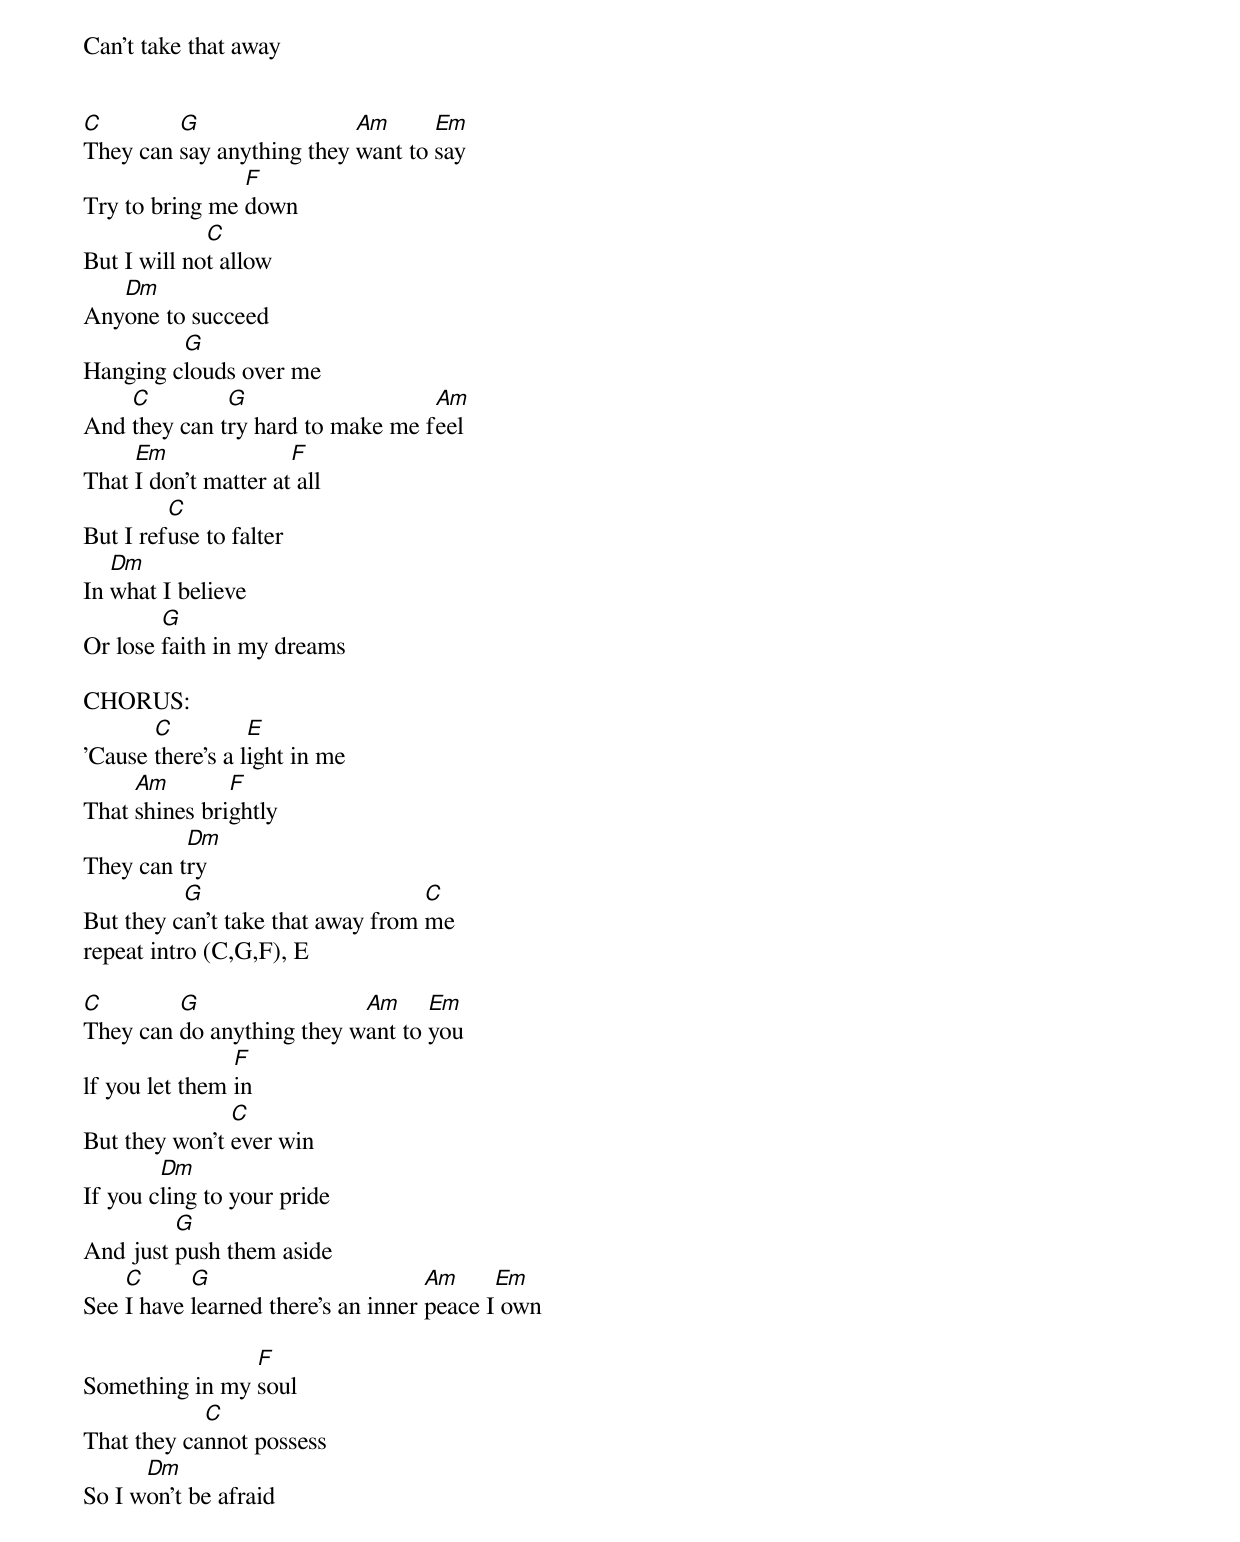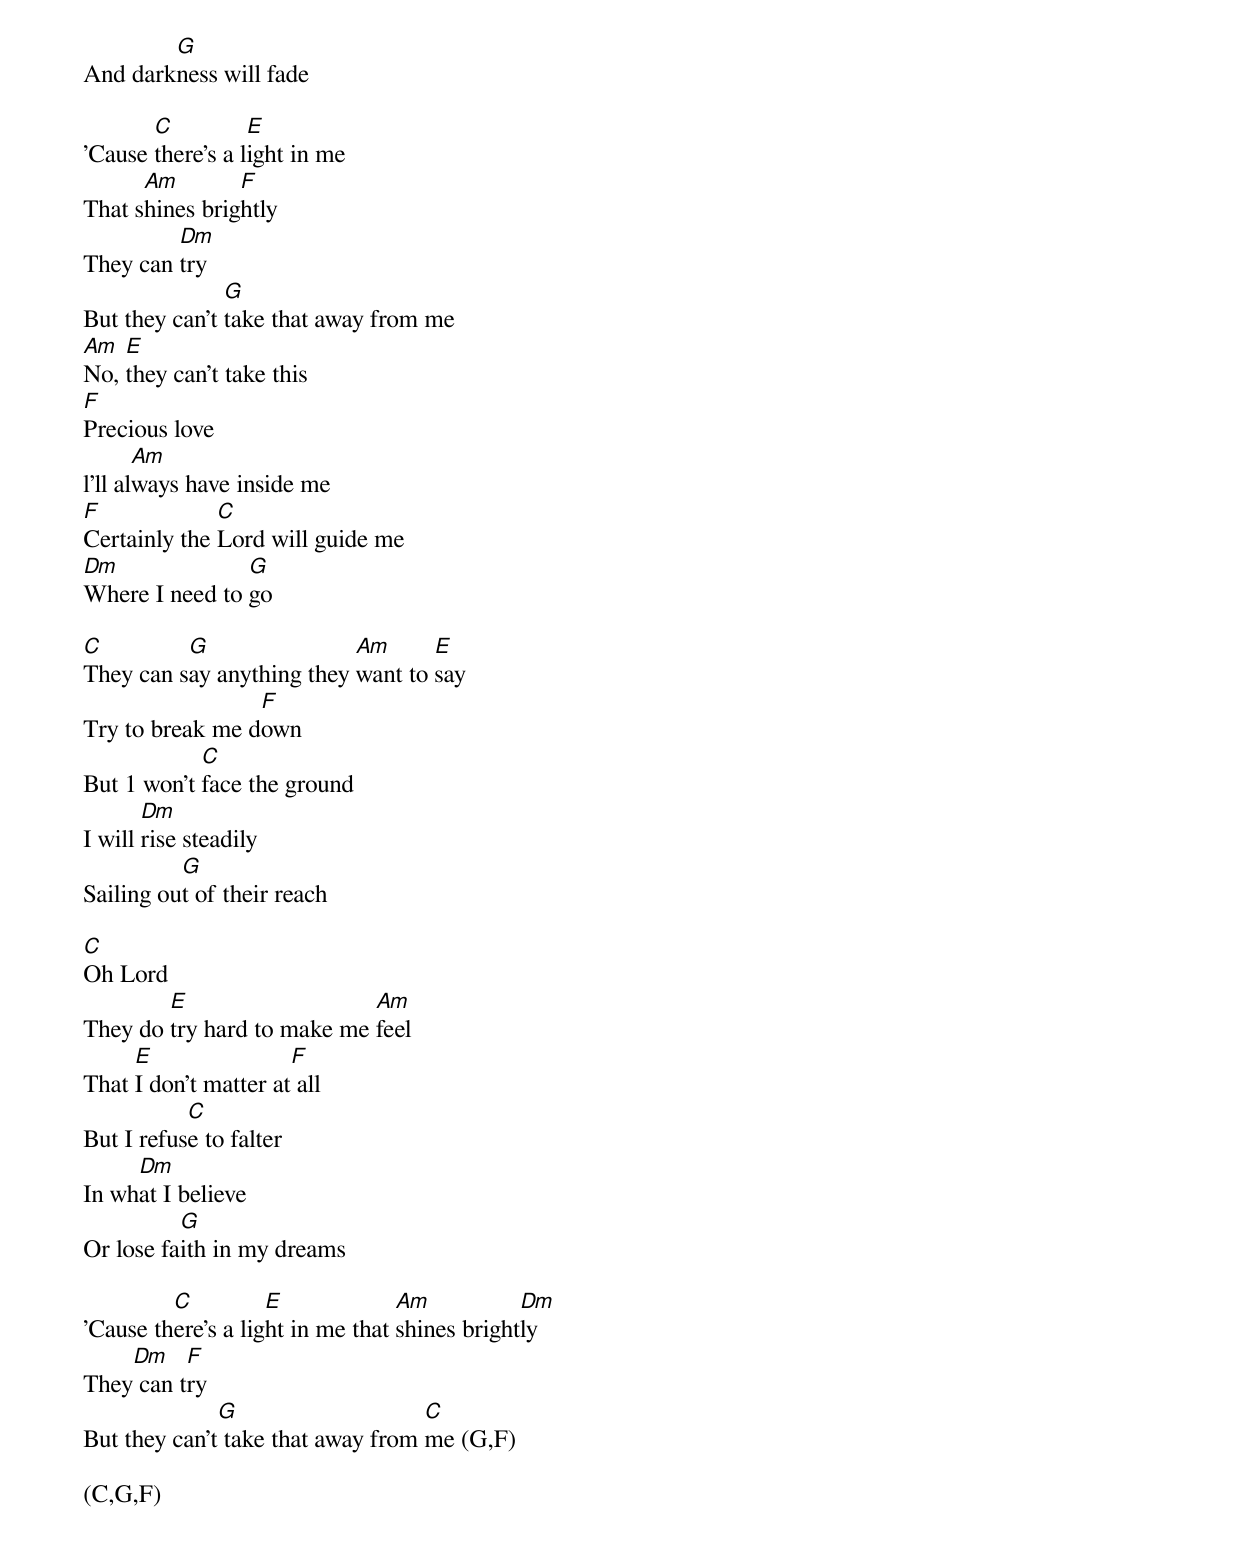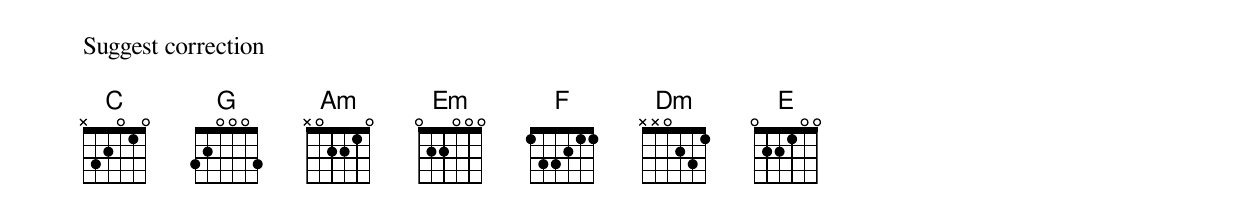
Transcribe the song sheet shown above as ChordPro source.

Can't take that away


[C]They can [G]say anything they [Am]want to [Em]say
Try to bring me [F]down
But I will no[C]t allow
Any[Dm]one to succeed
Hanging c[G]louds over me
And [C]they can t[G]ry hard to make me f[Am]eel
That [Em]I don't matter at[F] all
But I ref[C]use to falter
In [Dm]what I believe
Or lose [G]faith in my dreams

CHORUS:
'Cause [C]there's a l[E]ight in me
That [Am]shines bri[F]ghtly
They can t[Dm]ry
But they c[G]an't take that away from [C]me
repeat intro (C,G,F), E

[C]They can [G]do anything they w[Am]ant to [Em]you
lf you let them [F]in
But they won't [C]ever win
If you c[Dm]ling to your pride
And just [G]push them aside
See [C]I have [G]learned there's an inner [Am]peace I[Em] own

Something in my [F]soul
That they ca[C]nnot possess
So I w[Dm]on't be afraid
And dark[G]ness will fade

'Cause [C]there's a l[E]ight in me
That s[Am]hines brig[F]htly
They can [Dm]try
But they can't [G]take that away from me
[Am]No, [E]they can't take this
[F]Precious love
l'll al[Am]ways have inside me
[F]Certainly the [C]Lord will guide me
[Dm]Where I need to [G]go

[C]They can s[G]ay anything they [Am]want to [E]say
Try to break me d[F]own
But 1 won't [C]face the ground
I will [Dm]rise steadily
Sailing ou[G]t of their reach

[C]Oh Lord
They do [E]try hard to make me [Am]feel
That [E]I don't matter at[F] all
But I refus[C]e to falter
In wh[Dm]at I believe
Or lose fa[G]ith in my dreams

'Cause th[C]ere's a lig[E]ht in me that [Am]shines bright[Dm]ly
They[Dm] can t[F]ry
But they can't[G] take that away from [C]me (G,F)

(C,G,F)
Suggest correction

{% include music-notes.html %}
